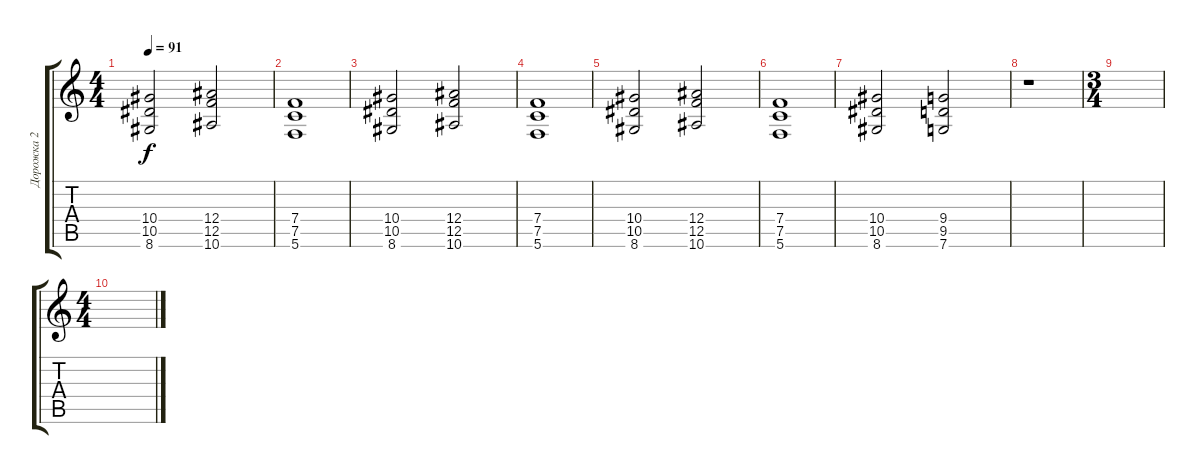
\track ("Дорожка 2" "Дорожка 2") {instrument acousticguitarnylon}
\staff {score tabs}
\tuning (C4 G3 Eb3 Bb2 F2 C2) {hide}
\ts (4 4)
\tempo 91
\clef g2
\ks c
(10.4 10.5 8.6).2{dy f instrument acousticguitarnylon} (12.4 12.5 10.6).2 |
(7.4 7.5 5.6).1 |
(10.4 10.5 8.6).2 (12.4 12.5 10.6).2 |
(7.4 7.5 5.6).1 |
(10.4 10.5 8.6).2 (12.4 12.5 10.6).2 |
(7.4 7.5 5.6).1 |
(10.4 10.5 8.6).2 (9.4 9.5 7.6).2 |
r.1 |
\ts (3 4)
|
\ts (4 4)
